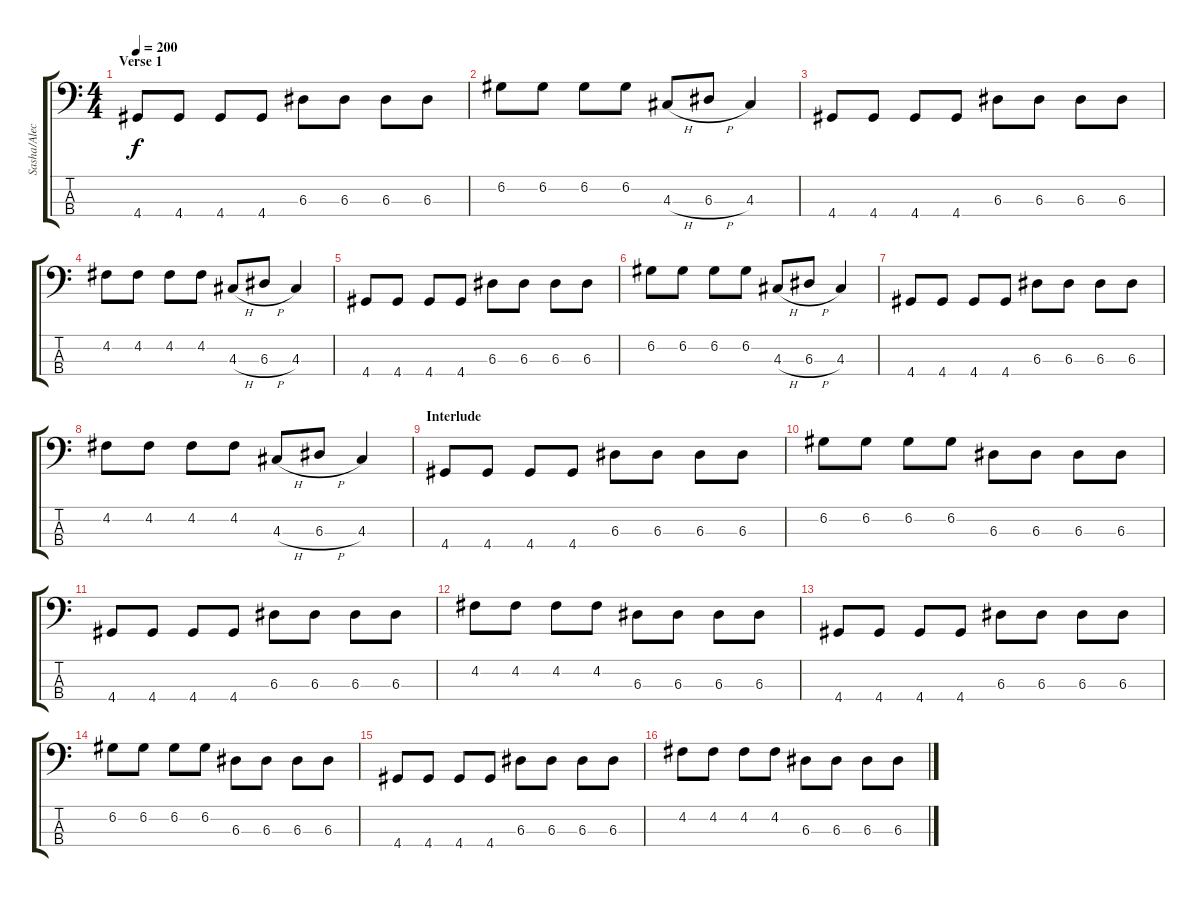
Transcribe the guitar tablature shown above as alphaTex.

\track ("Sasha/Alec" "Sasha/Alec") {instrument electricbasspick}
\staff {score tabs}
\tuning (G2 D2 A1 E1) {hide}
\ts (4 4)
\section ("" "Verse 1")
\tempo 200
\clef f4
\ks c
4.4.8{dy f} 4.4.8 4.4.8 4.4.8 6.3.8 6.3.8 6.3.8 6.3.8 |
6.2.8 6.2.8 6.2.8 6.2.8 4.3{h}.8 6.3{h}.8 4.3.4 |
4.4.8 4.4.8 4.4.8 4.4.8 6.3.8 6.3.8 6.3.8 6.3.8 |
4.2.8 4.2.8 4.2.8 4.2.8 4.3{h}.8 6.3{h}.8 4.3.4 |
4.4.8 4.4.8 4.4.8 4.4.8 6.3.8 6.3.8 6.3.8 6.3.8 |
6.2.8 6.2.8 6.2.8 6.2.8 4.3{h}.8 6.3{h}.8 4.3.4 |
4.4.8 4.4.8 4.4.8 4.4.8 6.3.8 6.3.8 6.3.8 6.3.8 |
4.2.8 4.2.8 4.2.8 4.2.8 4.3{h}.8 6.3{h}.8 4.3.4 |
\section ("" "Interlude")
4.4.8 4.4.8 4.4.8 4.4.8 6.3.8 6.3.8 6.3.8 6.3.8 |
6.2.8 6.2.8 6.2.8 6.2.8 6.3.8 6.3.8 6.3.8 6.3.8 |
4.4.8 4.4.8 4.4.8 4.4.8 6.3.8 6.3.8 6.3.8 6.3.8 |
4.2.8 4.2.8 4.2.8 4.2.8 6.3.8 6.3.8 6.3.8 6.3.8 |
4.4.8 4.4.8 4.4.8 4.4.8 6.3.8 6.3.8 6.3.8 6.3.8 |
6.2.8 6.2.8 6.2.8 6.2.8 6.3.8 6.3.8 6.3.8 6.3.8 |
4.4.8 4.4.8 4.4.8 4.4.8 6.3.8 6.3.8 6.3.8 6.3.8 |
4.2.8 4.2.8 4.2.8 4.2.8 6.3.8 6.3.8 6.3.8 6.3.8
